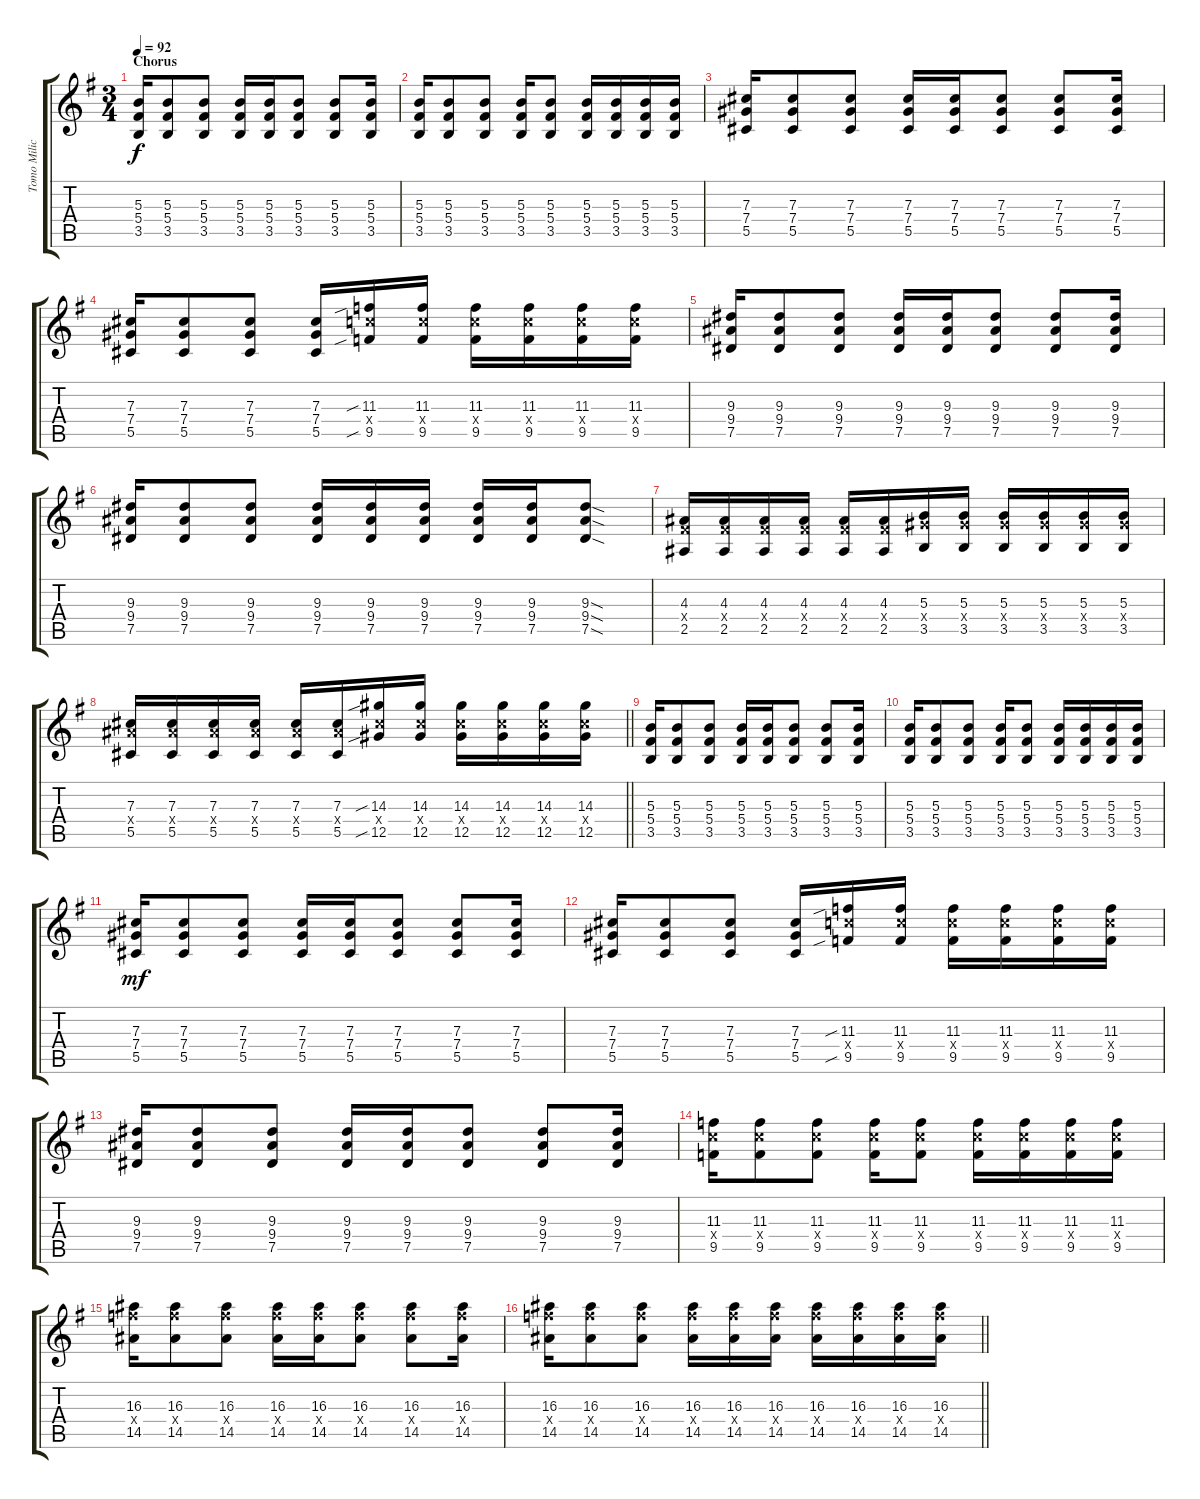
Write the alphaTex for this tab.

\track ("Tomo Milicevic (Lead Guitar)" "Tomo Milic") {instrument distortionguitar}
\staff {score tabs}
\tuning (Eb4 Bb3 Gb3 Db3 Ab2 Eb2) {hide}
\ts (3 4)
\section ("" "Chorus")
\tempo 92
\clef g2
\ks g
(5.3 5.4 3.5).16{dy f} (5.3 5.4 3.5).8 (5.3 5.4 3.5).8 (5.3 5.4 3.5).16 (5.3 5.4 3.5).16 (5.3 5.4 3.5).8 (5.3 5.4 3.5).8 (5.3 5.4 3.5).16 |
(5.3 5.4 3.5).16 (5.3 5.4 3.5).8 (5.3 5.4 3.5).8 (5.3 5.4 3.5).16 (5.3 5.4 3.5).8 (5.3 5.4 3.5).16 (5.3 5.4 3.5).16 (5.3 5.4 3.5).16 (5.3 5.4 3.5).16 |
(7.3 7.4 5.5).16 (7.3 7.4 5.5).8 (7.3 7.4 5.5).8 (7.3 7.4 5.5).16 (7.3 7.4 5.5).16 (7.3 7.4 5.5).8 (7.3 7.4 5.5).8 (7.3 7.4 5.5).16 |
(7.3 7.4 5.5).16 (7.3 7.4 5.5).8 (7.3 7.4 5.5).8 (7.3 7.4 5.5).16 (11.3{sib} 11.4{x} 9.5{sib}).16 (11.3 11.4{x} 9.5).16 (11.3 11.4{x} 9.5).16 (11.3 11.4{x} 9.5).16 (11.3 11.4{x} 9.5).16 (11.3 11.4{x} 9.5).16 |
(9.3 9.4 7.5).16 (9.3 9.4 7.5).8 (9.3 9.4 7.5).8 (9.3 9.4 7.5).16 (9.3 9.4 7.5).16 (9.3 9.4 7.5).8 (9.3 9.4 7.5).8 (9.3 9.4 7.5).16 |
(9.3 9.4 7.5).16 (9.3 9.4 7.5).8 (9.3 9.4 7.5).8 (9.3 9.4 7.5).16 (9.3 9.4 7.5).16 (9.3 9.4 7.5).16 (9.3 9.4 7.5).16 (9.3 9.4 7.5).16 (9.3{sod} 9.4{sod} 7.5{sod}).8 |
(4.3 5.4{x} 2.5).16 (4.3 5.4{x} 2.5).16 (4.3 5.4{x} 2.5).16 (4.3 5.4{x} 2.5).16 (4.3 5.4{x} 2.5).16 (4.3 5.4{x} 2.5).16 (5.3 7.4{x} 3.5).16 (5.3 7.4{x} 3.5).16 (5.3 7.4{x} 3.5).16 (5.3 7.4{x} 3.5).16 (5.3 7.4{x} 3.5).16 (5.3 7.4{x} 3.5).16 |
\barLineRight lightlight
(7.3 9.4{x} 5.5).16 (7.3 9.4{x} 5.5).16 (7.3 9.4{x} 5.5).16 (7.3 9.4{x} 5.5).16 (7.3 9.4{x} 5.5).16 (7.3 9.4{x} 5.5).16 (14.3{sib} 12.4{x} 12.5{sib}).16 (14.3 12.4{x} 12.5).16 (14.3 12.4{x} 12.5).16 (14.3 12.4{x} 12.5).16 (14.3 12.4{x} 12.5).16 (14.3 12.4{x} 12.5).16 |
(5.3 5.4 3.5).16 (5.3 5.4 3.5).8 (5.3 5.4 3.5).8 (5.3 5.4 3.5).16 (5.3 5.4 3.5).16 (5.3 5.4 3.5).8 (5.3 5.4 3.5).8 (5.3 5.4 3.5).16 |
(5.3 5.4 3.5).16 (5.3 5.4 3.5).8 (5.3 5.4 3.5).8 (5.3 5.4 3.5).16 (5.3 5.4 3.5).8 (5.3 5.4 3.5).16 (5.3 5.4 3.5).16 (5.3 5.4 3.5).16 (5.3 5.4 3.5).16 |
(7.3 7.4 5.5).16{dy mf} (7.3 7.4 5.5).8 (7.3 7.4 5.5).8 (7.3 7.4 5.5).16 (7.3 7.4 5.5).16 (7.3 7.4 5.5).8 (7.3 7.4 5.5).8 (7.3 7.4 5.5).16 |
(7.3 7.4 5.5).16 (7.3 7.4 5.5).8 (7.3 7.4 5.5).8 (7.3 7.4 5.5).16 (11.3{sib} 11.4{x} 9.5{sib}).16 (11.3 11.4{x} 9.5).16 (11.3 11.4{x} 9.5).16 (11.3 11.4{x} 9.5).16 (11.3 11.4{x} 9.5).16 (11.3 11.4{x} 9.5).16 |
(9.3 9.4 7.5).16 (9.3 9.4 7.5).8 (9.3 9.4 7.5).8 (9.3 9.4 7.5).16 (9.3 9.4 7.5).16 (9.3 9.4 7.5).8 (9.3 9.4 7.5).8 (9.3 9.4 7.5).16 |
(11.3 11.4{x} 9.5).16 (11.3 11.4{x} 9.5).8 (11.3 11.4{x} 9.5).8 (11.3 11.4{x} 9.5).16 (11.3 11.4{x} 9.5).8 (11.3 11.4{x} 9.5).16 (11.3 11.4{x} 9.5).16 (11.3 11.4{x} 9.5).16 (11.3 11.4{x} 9.5).16 |
(16.3 16.4{x} 14.5).16 (16.3 16.4{x} 14.5).8 (16.3 16.4{x} 14.5).8 (16.3 16.4{x} 14.5).16 (16.3 16.4{x} 14.5).16 (16.3 16.4{x} 14.5).8 (16.3 16.4{x} 14.5).8 (16.3 16.4{x} 14.5).16 |
\barLineRight lightlight
(16.3 16.4{x} 14.5).16 (16.3 16.4{x} 14.5).8 (16.3 16.4{x} 14.5).8 (16.3 16.4{x} 14.5).16 (16.3 16.4{x} 14.5).16 (16.3 16.4{x} 14.5).16 (16.3 16.4{x} 14.5).16 (16.3 16.4{x} 14.5).16 (16.3 16.4{x} 14.5).16 (16.3 16.4{x} 14.5).16
